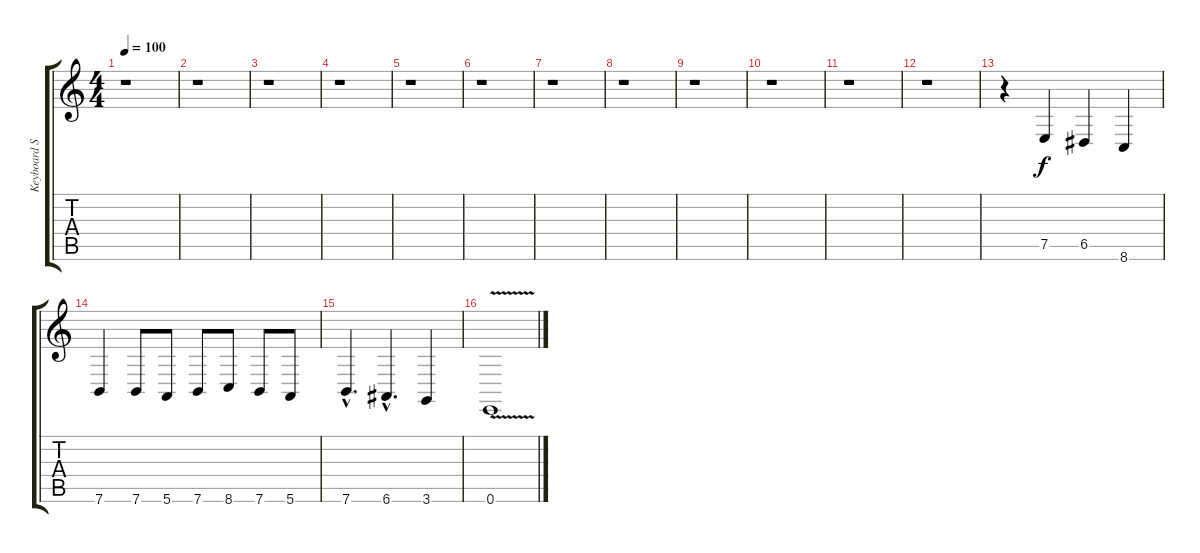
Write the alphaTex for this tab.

\track ("Keyboard Solo" "Keyboard S") {instrument sitar}
\staff {score tabs}
\tuning (E4 B3 G3 D3 A2 E2) {hide}
\ts (4 4)
\tempo 100
\clef g2
\ks c
r.1{dy f} |
r.1 |
r.1 |
r.1 |
r.1 |
r.1 |
r.1 |
r.1 |
r.1 |
r.1 |
r.1 |
r.1 |
r.4 7.5.4 6.5.4 8.6.4 |
7.6.4 7.6.8 5.6.8 7.6.8 8.6.8 7.6.8 5.6.8 |
7.6{hac}.4{d} 6.6{hac}.4{d} 3.6.4 |
0.6{v}.1
